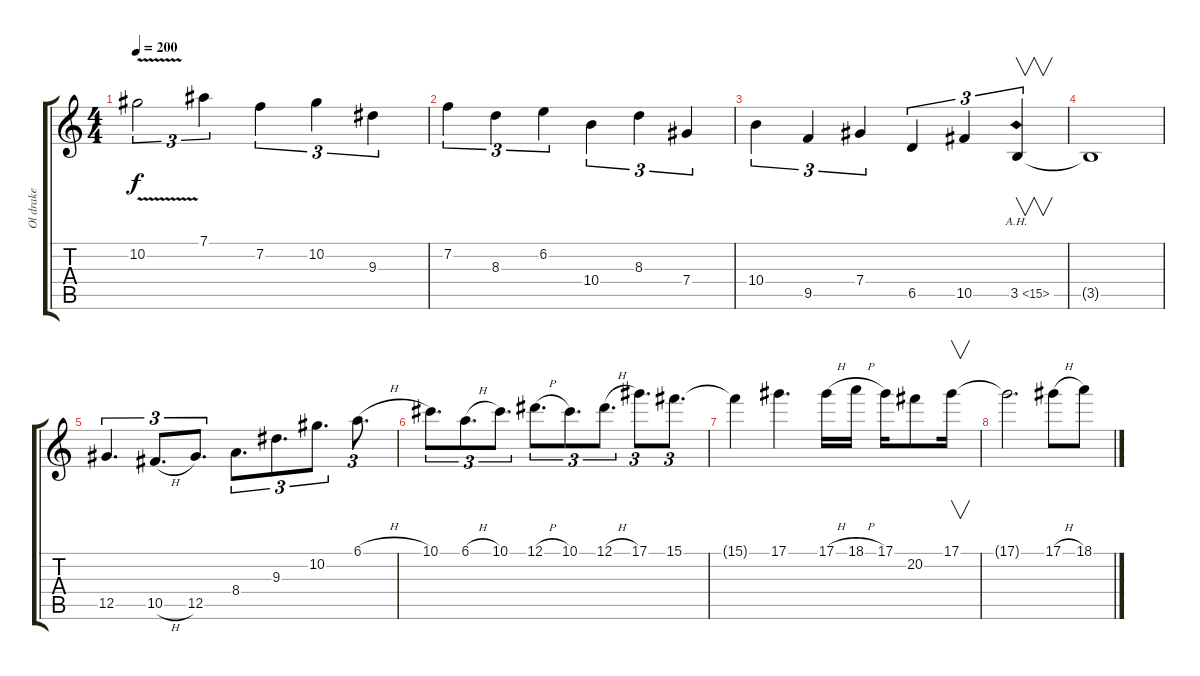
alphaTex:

\track ("Ol drake" "Ol drake") {instrument distortionguitar}
\staff {score tabs}
\tuning (Eb4 Bb3 Gb3 Db3 Ab2 Eb2) {hide}
\ts (4 4)
\tempo 200
\clef g2
\ks c
10.2{v}.2{tu (3 2) dy f} 7.1.4{tu (3 2)} 7.2.4{tu (3 2)} 10.2.4{tu (3 2)} 9.3.4{tu (3 2)} |
7.2.4{tu (3 2)} 8.3.4{tu (3 2)} 6.2.4{tu (3 2)} 10.4.4{tu (3 2)} 8.3.4{tu (3 2)} 7.4.4{tu (3 2)} |
10.4.4{tu (3 2)} 9.5.4{tu (3 2)} 7.4.4{tu (3 2)} 6.5.4{tu (3 2)} 10.5.4{tu (3 2)} 3.5{ah 12}.4{v tu (3 2)} |
3.5{t}.1 |
12.5.4{d tu (3 2)} 10.5{h}.8{d tu (3 2)} 12.5.8{d tu (3 2)} 8.4.8{d tu (3 2)} 9.3.8{d tu (3 2)} 10.2.8{d tu (3 2)} 6.1{h}.8{d tu (3 2)} |
10.1.8{d tu (3 2)} 6.1{h}.8{d tu (3 2)} 10.1.8{d tu (3 2)} 12.1{h}.8{d tu (3 2)} 10.1.8{d tu (3 2)} 12.1{h}.8{d tu (3 2)} 17.1.8{d tu (3 2)} 15.1.8{d tu (3 2)} |
15.1{t}.4 17.1.4{d} 17.1{h}.16 18.1{h}.16 17.1.16 20.2.8 17.1.16{v} |
17.1{t}.2{d} 17.1{h}.8 18.1{h}.8
